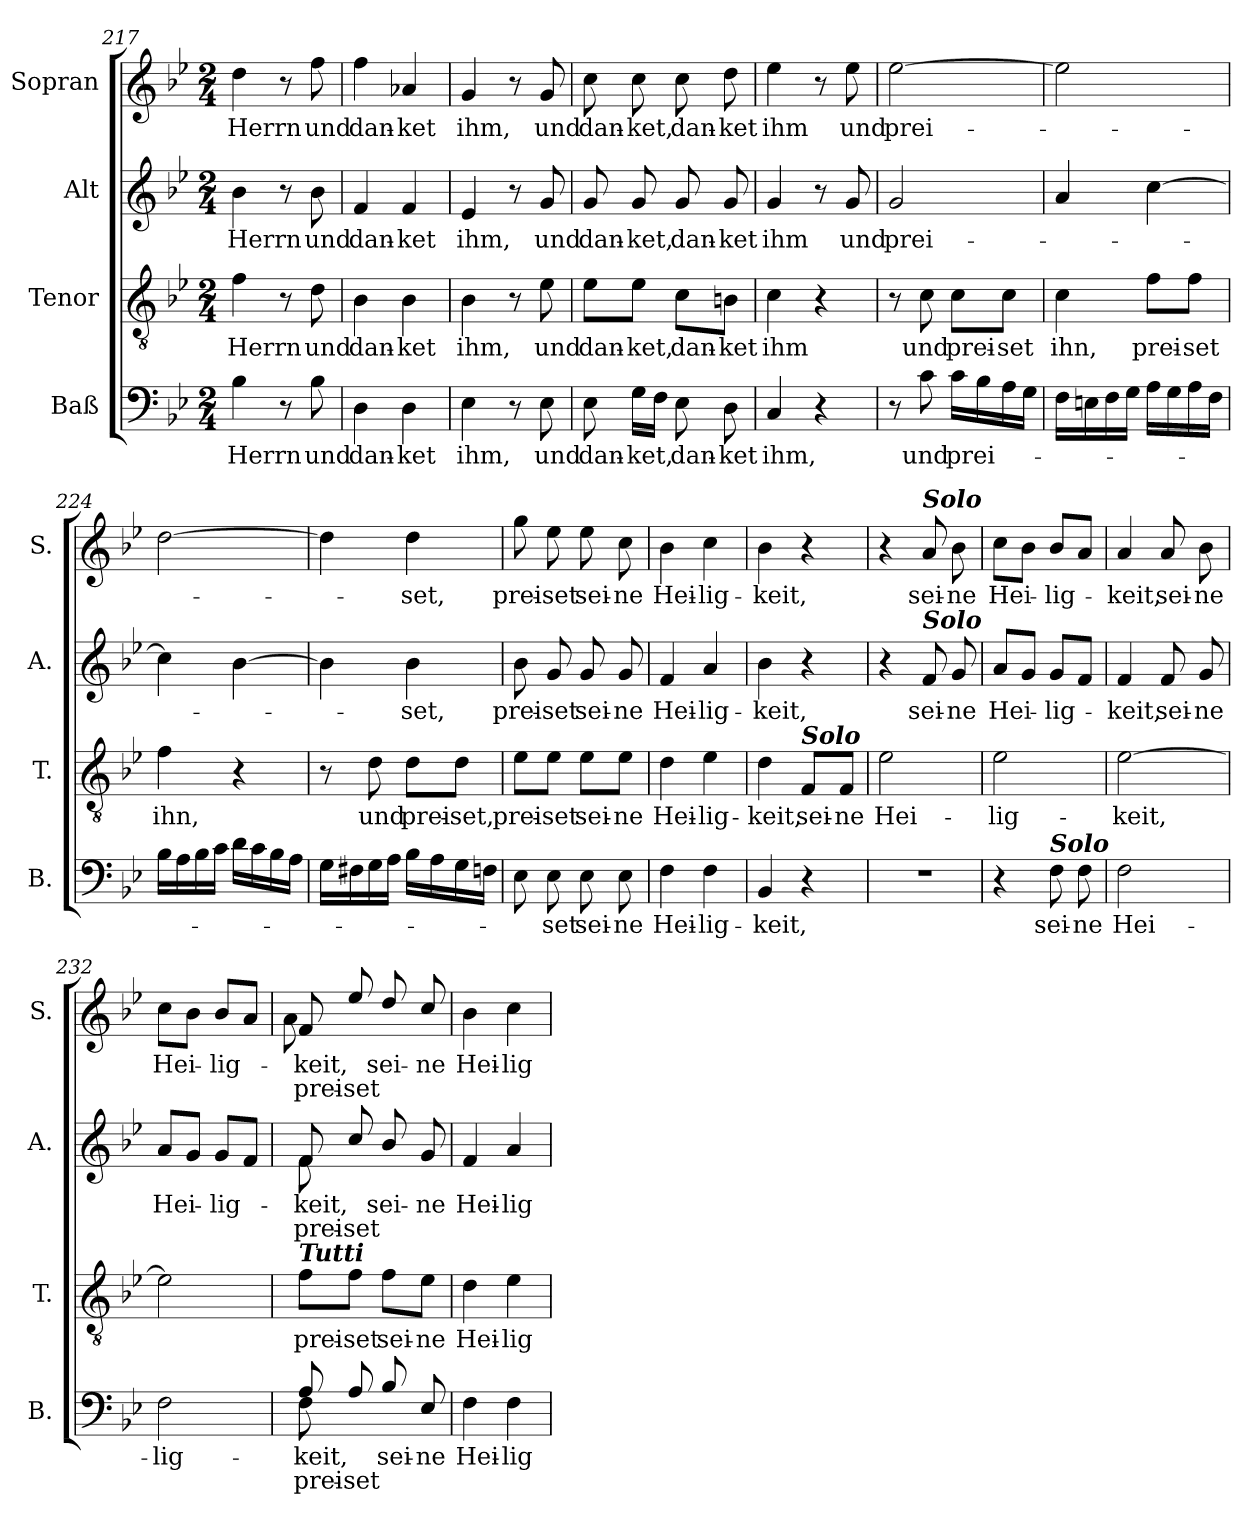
**kern	**text	**text	**kern	**text	**kern	**text	**text	**kern	**text	**text
*part4	*part4	*part4	*part3	*part3	*part2	*part2	*part2	*part1	*part1	*part1
*staff4	*staff4	*staff4	*staff3	*staff3	*staff2	*staff2	*staff2	*staff1	*staff1	*staff1
*I"Baß	*	*	*I"Tenor	*	*I"Alt	*	*	*I"Sopran	*	*
*I'B.	*	*	*I'T.	*	*I'A.	*	*	*I'S.	*	*
*clefF4	*	*	*clefGv2	*	*clefG2	*	*	*clefG2	*	*
*k[b-e-]	*	*	*k[b-e-]	*	*k[b-e-]	*	*	*k[b-e-]	*	*
*B-:	*	*	*B-:	*	*B-:	*	*	*B-:	*	*
*M2/4	*	*	*M2/4	*	*M2/4	*	*	*M2/4	*	*
=217	=217	=217	=217	=217	=217	=217	=217	=217	=217	=217
!	!LO:LY:b	!	!	!LO:LY:b	!	!LO:LY:b	!	!	!LO:LY:b	!
4B-\	Herrn	.	4f\	Herrn	4b-\	Herrn	.	4dd\	Herrn	.
8r	.	.	8r	.	8r	.	.	8r	.	.
!	!LO:LY:b	!	!	!LO:LY:b	!	!LO:LY:b	!	!	!LO:LY:b	!
8B-\	und	.	8d\	und	8b-\	und	.	8ff\	und	.
=218	=218	=218	=218	=218	=218	=218	=218	=218	=218	=218
!	!LO:LY:b	!	!	!LO:LY:b	!	!LO:LY:b	!	!	!LO:LY:b	!
4D\	dan-	.	4B-\	dan-	4f/	dan-	.	4ff\	dan-	.
!	!LO:LY:b	!	!	!LO:LY:b	!	!LO:LY:b	!	!	!LO:LY:b	!
4D\	-ket	.	4B-\	-ket	4f/	-ket	.	4a-X/	-ket	.
=219	=219	=219	=219	=219	=219	=219	=219	=219	=219	=219
!	!LO:LY:b	!	!	!LO:LY:b	!	!LO:LY:b	!	!	!LO:LY:b	!
4E-\	ihm,	.	4B-\	ihm,	4e-/	ihm,	.	4g/	ihm,	.
8r	.	.	8r	.	8r	.	.	8r	.	.
!	!LO:LY:b	!	!	!LO:LY:b	!	!LO:LY:b	!	!	!LO:LY:b	!
8E-\	und	.	8e-\	und	8g/	und	.	8g/	und	.
=220	=220	=220	=220	=220	=220	=220	=220	=220	=220	=220
!	!LO:LY:b	!	!	!LO:LY:b	!	!LO:LY:b	!	!	!LO:LY:b	!
8E-\	dan-	.	8e-\L	dan-	8g/	dan-	.	8cc\	dan-	.
!	!LO:LY:b	!	!	!LO:LY:b	!	!LO:LY:b	!	!	!LO:LY:b	!
16G\LL	-ket,	.	8e-\J	-ket,	8g/	-ket,	.	8cc\	-ket,	.
16F\JJ	.	.	.	.	.	.	.	.	.	.
!	!LO:LY:b	!	!	!LO:LY:b	!	!LO:LY:b	!	!	!LO:LY:b	!
8E-\	dan-	.	8c\L	dan-	8g/	dan-	.	8cc\	dan-	.
!	!LO:LY:b	!	!	!LO:LY:b	!	!LO:LY:b	!	!	!LO:LY:b	!
8D\	-ket	.	8Bn\J	-ket	8g/	-ket	.	8dd\	-ket	.
=221	=221	=221	=221	=221	=221	=221	=221	=221	=221	=221
!	!LO:LY:b	!	!	!LO:LY:b	!	!LO:LY:b	!	!	!LO:LY:b	!
4C/	ihm,	.	4c\	ihm	4g/	ihm	.	4ee-\	ihm	.
4r	.	.	4r	.	8r	.	.	8r	.	.
!	!	!	!	!	!	!LO:LY:b	!	!	!LO:LY:b	!
.	.	.	.	.	8g/	und	.	8ee-\	und	.
=222	=222	=222	=222	=222	=222	=222	=222	=222	=222	=222
!	!	!	!	!	!	!LO:LY:b	!	!	!LO:LY:b	!
8r	.	.	8r	.	2g/	prei-	.	[2ee-\	prei-	.
!	!LO:LY:b	!	!	!LO:LY:b	!	!	!	!	!	!
8c\	und	.	8c\	und	.	.	.	.	.	.
!	!LO:LY:b	!	!	!LO:LY:b	!	!	!	!	!	!
16c\LL	prei-	.	8c\L	prei-	.	.	.	.	.	.
16B-\	.	.	.	.	.	.	.	.	.	.
!	!	!	!	!LO:LY:b	!	!	!	!	!	!
16A\	.	.	8c\J	-set	.	.	.	.	.	.
16G\JJ	.	.	.	.	.	.	.	.	.	.
!!LO:LB:g=z
=223	=223	=223	=223	=223	=223	=223	=223	=223	=223	=223
!	!	!	!	!LO:LY:b	!	!	!	!	!	!
16F\LL	.	.	4c\	ihn,	4a/	.	.	2ee-\]	.	.
16En\	.	.	.	.	.	.	.	.	.	.
16F\	.	.	.	.	.	.	.	.	.	.
16G\JJ	.	.	.	.	.	.	.	.	.	.
!	!	!	!	!LO:LY:b	!	!	!	!	!	!
16A\LL	.	.	8f\L	prei-	[4cc\	.	.	.	.	.
16G\	.	.	.	.	.	.	.	.	.	.
!	!	!	!	!LO:LY:b	!	!	!	!	!	!
16A\	.	.	8f\J	-set	.	.	.	.	.	.
16F\JJ	.	.	.	.	.	.	.	.	.	.
=224	=224	=224	=224	=224	=224	=224	=224	=224	=224	=224
!	!	!	!	!LO:LY:b	!	!	!	!	!	!
16B-\LL	.	.	4f\	ihn,	4cc\]	.	.	[2dd\	.	.
16A\	.	.	.	.	.	.	.	.	.	.
16B-\	.	.	.	.	.	.	.	.	.	.
16c\JJ	.	.	.	.	.	.	.	.	.	.
16d\LL	.	.	4r	.	[4b-\	.	.	.	.	.
16c\	.	.	.	.	.	.	.	.	.	.
16B-\	.	.	.	.	.	.	.	.	.	.
16A\JJ	.	.	.	.	.	.	.	.	.	.
=225	=225	=225	=225	=225	=225	=225	=225	=225	=225	=225
16G\LL	.	.	8r	.	4b-\]	.	.	4dd\]	.	.
16F#X\	.	.	.	.	.	.	.	.	.	.
!	!	!	!	!LO:LY:b	!	!	!	!	!	!
16G\	.	.	8d\	und	.	.	.	.	.	.
16A\JJ	.	.	.	.	.	.	.	.	.	.
!	!	!	!	!LO:LY:b	!	!LO:LY:b	!	!	!LO:LY:b	!
16B-\LL	.	.	8d\L	prei-	4b-\	-set,	.	4dd\	-set,	.
16A\	.	.	.	.	.	.	.	.	.	.
!	!	!	!	!LO:LY:b	!	!	!	!	!	!
16G\	.	.	8d\J	-set,	.	.	.	.	.	.
16Fn\JJ	.	.	.	.	.	.	.	.	.	.
=226	=226	=226	=226	=226	=226	=226	=226	=226	=226	=226
!	!	!	!	!LO:LY:b	!	!LO:LY:b	!	!	!LO:LY:b	!
8E-\	.	.	8e-\L	prei-	8b-\	prei-	.	8gg\	prei-	.
!	!LO:LY:b	!	!	!LO:LY:b	!	!LO:LY:b	!	!	!LO:LY:b	!
8E-\	-set	.	8e-\J	-set	8g/	-set	.	8ee-\	-set	.
!	!LO:LY:b	!	!	!LO:LY:b	!	!LO:LY:b	!	!	!LO:LY:b	!
8E-\	sei-	.	8e-\L	sei-	8g/	sei-	.	8ee-\	sei-	.
!	!LO:LY:b	!	!	!LO:LY:b	!	!LO:LY:b	!	!	!LO:LY:b	!
8E-\	-ne	.	8e-\J	-ne	8g/	-ne	.	8cc\	-ne	.
=227	=227	=227	=227	=227	=227	=227	=227	=227	=227	=227
!	!LO:LY:b	!	!	!LO:LY:b	!	!LO:LY:b	!	!	!LO:LY:b	!
4F\	Hei-	.	4d\	Hei-	4f/	Hei-	.	4b-\	Hei-	.
!	!LO:LY:b	!	!	!LO:LY:b	!	!LO:LY:b	!	!	!LO:LY:b	!
4F\	-lig-	.	4e-\	-lig-	4a/	-lig-	.	4cc\	-lig-	.
=228	=228	=228	=228	=228	=228	=228	=228	=228	=228	=228
!	!LO:LY:b	!	!	!LO:LY:b	!	!LO:LY:b	!	!	!LO:LY:b	!
4BB-/	-keit,	.	4d\	-keit,	4b-\	-keit,	.	4b-\	-keit,	.
!	!	!	!LO:TX:a:Bi:t=Solo	!	!	!	!	!	!	!
!	!	!	!	!LO:LY:b	!	!	!	!	!	!
4r	.	.	8F/L	sei-	4r	.	.	4r	.	.
!	!	!	!	!LO:LY:b	!	!	!	!	!	!
.	.	.	8F/J	-ne	.	.	.	.	.	.
=229	=229	=229	=229	=229	=229	=229	=229	=229	=229	=229
!	!	!	!	!LO:LY:b	!	!	!	!	!	!
2r	.	.	2e-\	Hei-	4r	.	.	4r	.	.
!	!	!	!	!	!	!	!	!LO:TX:a:Bi:t=Solo	!	!
!	!	!	!	!	!LO:TX:a:Bi:t=Solo	!	!	!	!	!
!	!	!	!	!	!	!LO:LY:b	!	!	!LO:LY:b	!
.	.	.	.	.	8f/	sei-	.	8a/	sei-	.
!	!	!	!	!	!	!LO:LY:b	!	!	!LO:LY:b	!
.	.	.	.	.	8g/	-ne	.	8b-\	-ne	.
!!LO:LB:g=z
=230	=230	=230	=230	=230	=230	=230	=230	=230	=230	=230
!	!	!	!	!LO:LY:b	!	!LO:LY:b	!	!	!LO:LY:b	!
4r	.	.	2e-\	-lig-	8a/L	Hei-	.	8cc\L	Hei-	.
.	.	.	.	.	8g/J	.	.	8b-\J	.	.
!LO:TX:a:Bi:t=Solo	!	!	!	!	!	!	!	!	!	!
!	!LO:LY:b	!	!	!	!	!LO:LY:b	!	!	!LO:LY:b	!
8F\	sei-	.	.	.	8g/L	-lig-	.	8b-/L	-lig-	.
!	!LO:LY:b	!	!	!	!	!	!	!	!	!
8F\	-ne	.	.	.	8f/J	.	.	8a/J	.	.
=231	=231	=231	=231	=231	=231	=231	=231	=231	=231	=231
!	!LO:LY:b	!	!	!LO:LY:b	!	!LO:LY:b	!	!	!LO:LY:b	!
2F\	Hei-	.	[2e-\	-keit,	4f/	-keit,	.	4a/	-keit,	.
!	!	!	!	!	!	!LO:LY:b	!	!	!LO:LY:b	!
.	.	.	.	.	8f/	sei-	.	8a/	sei-	.
!	!	!	!	!	!	!LO:LY:b	!	!	!LO:LY:b	!
.	.	.	.	.	8g/	-ne	.	8b-\	-ne	.
=232	=232	=232	=232	=232	=232	=232	=232	=232	=232	=232
!	!LO:LY:b	!	!	!	!	!LO:LY:b	!	!	!LO:LY:b	!
2F\	-lig-	.	2e-\]	.	8a/L	Hei-	.	8cc\L	Hei-	.
.	.	.	.	.	8g/J	.	.	8b-\J	.	.
!	!	!	!	!	!	!LO:LY:b	!	!	!LO:LY:b	!
.	.	.	.	.	8g/L	-lig-	.	8b-/L	-lig-	.
.	.	.	.	.	8f/J	.	.	8a/J	.	.
=233	=233	=233	=233	=233	=233	=233	=233	=233	=233	=233
!	!	!	!	!	!	!	!	!LO:TX:a:Bi:t=Tutti	!	!
!	!	!	!	!	!LO:TX:a:Bi:t=Tutti	!	!	!	!	!
!	!	!	!LO:TX:a:Bi:t=Tutti	!	!	!	!	!	!	!
!LO:TX:a:Bi:t=Tutti	!	!	!	!	!	!	!	!	!	!
!	!LO:LY:b	!LO:LY:b	!	!LO:LY:b	!	!LO:LY:b	!LO:LY:b	!	!LO:LY:b	!LO:LY:b
*^	*	*	*	*	*^	*	*	*^	*	*
8A/	8F\	-keit,	prei-	8f\L	prei-	8f/	8f\	-keit,	prei-	8f/	8a\	-keit,	prei-
!	!	!	!LO:LY:b	!	!LO:LY:b	!	!	!	!LO:LY:b	!	!	!	!LO:LY:b
8A/	4.ryy	.	-set	8f\J	-set	8cc/	4.ryy	.	-set	8ee-/	4.ryy	.	-set
!	!	!LO:LY:b	!	!	!LO:LY:b	!	!	!LO:LY:b	!	!	!	!LO:LY:b	!
8B-/	.	sei-	.	8f\L	sei-	8b-/	.	sei-	.	8dd/	.	sei-	.
!	!	!LO:LY:b	!	!	!LO:LY:b	!	!	!LO:LY:b	!	!	!	!LO:LY:b	!
8E-/	.	-ne	.	8e-\J	-ne	8g/	.	-ne	.	8cc/	.	-ne	.
*	*	*	*	*	*	*v	*v	*	*	*	*	*	*
*v	*v	*	*	*	*	*	*	*	*v	*v	*	*
=234	=234	=234	=234	=234	=234	=234	=234	=234	=234	=234
!	!LO:LY:b	!	!	!LO:LY:b	!	!LO:LY:b	!	!	!LO:LY:b	!
4F\	Hei-	.	4d\	Hei-	4f/	Hei-	.	4b-\	Hei-	.
!	!LO:LY:b	!	!	!LO:LY:b	!	!LO:LY:b	!	!	!LO:LY:b	!
4F\	-lig-	.	4e-\	-lig-	4a/	-lig-	.	4cc\	-lig-	.
=	=	=	=	=	=	=	=	=	=	=
*-	*-	*-	*-	*-	*-	*-	*-	*-	*-	*-
